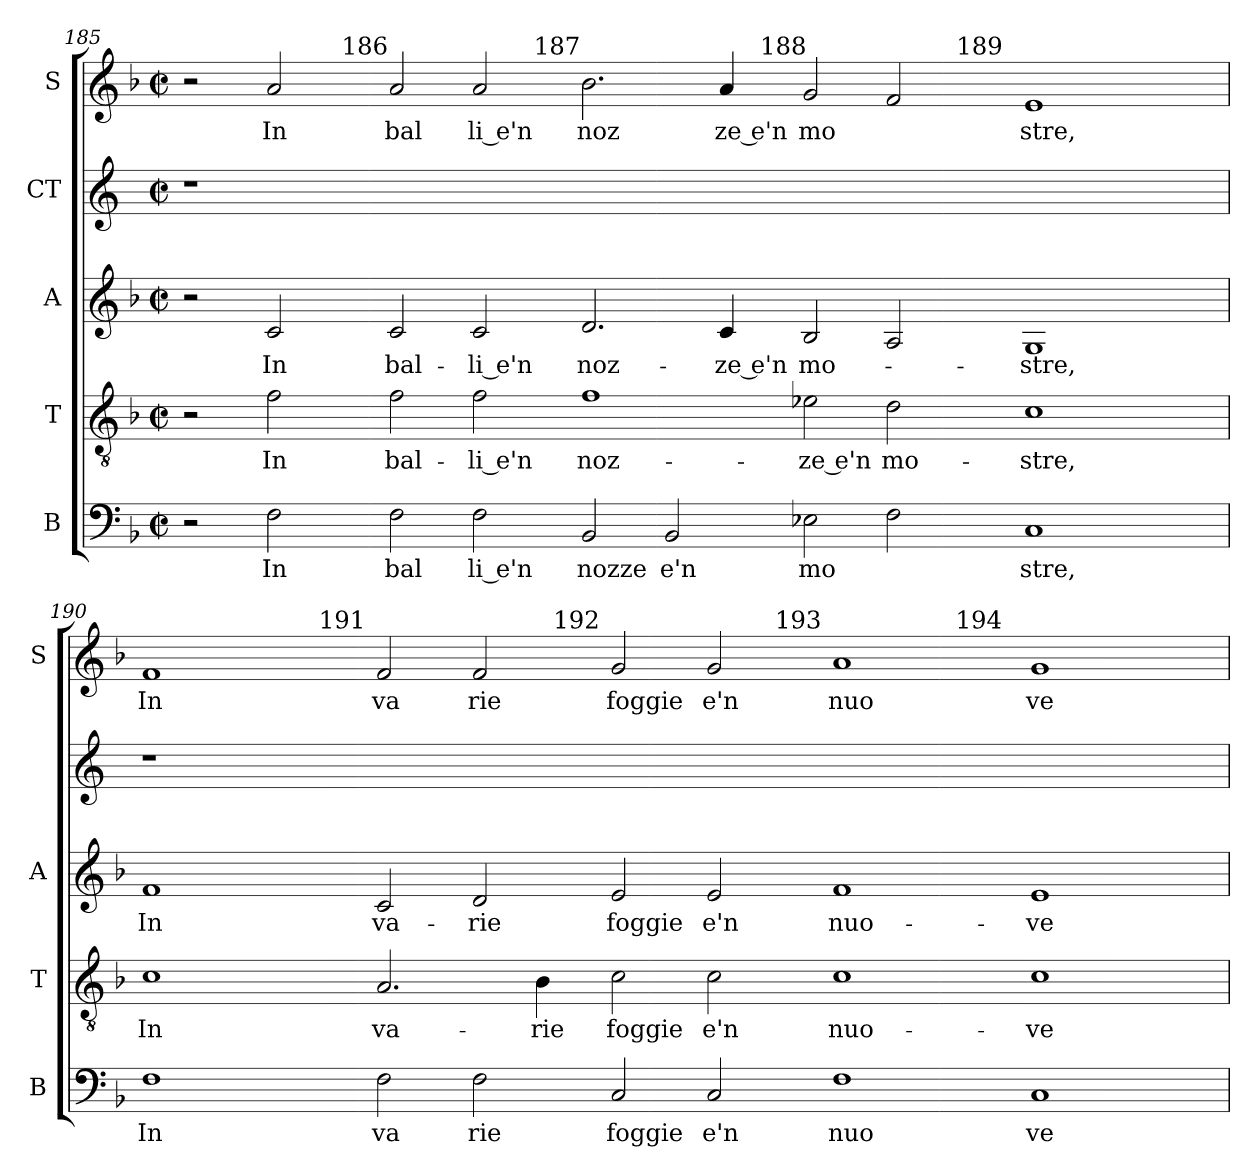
**kern	**text	**kern	**text	**kern	**text	**kern	**kern	**text
*part5	*part5	*part4	*part4	*part3	*part3	*part2	*part1	*part1
*staff5	*staff5	*staff4	*staff4	*staff3	*staff3	*staff2	*staff1	*staff1
*I"B	*	*I"T	*	*I"A	*	*I"CT	*I"S	*
*I'B	*	*I'T	*	*I'A	*	*	*I'S	*
!!LO:LB:g=z
*clefF4	*	*clefGv2	*	*clefG2	*	*clefG2	*clefG2	*
*k[b-]	*	*k[b-]	*	*k[b-]	*	*	*k[b-]	*
*F:	*	*F:	*	*F:	*	*	*F:	*
*M2/2	*	*M2/2	*	*M2/2	*	*M2/2	*M2/2	*
*met(c|)	*	*met(c|)	*	*met(c|)	*	*met(c|)	*met(c|)	*
=185	=185	=185	=185	=185	=185	=185	=185	=185
*	*	*	*	*	*	*	*^	*
*	*	*	*	*	*	*	*	*^	*
*	*	*	*	*	*	*	*	*	*^	*
2r	.	2r	.	2r	.	1r	2r	2ryy	1ryy	1ryy	.
!	!LO:LY:b:cj	!	!LO:LY:b:cj	!	!LO:LY:b:cj	!	!	!	!	!	!LO:LY:b:cj
2F\	In	2f\	In	2c/	In	.	2a/	4ryy	.	.	In
.	.	.	.	.	.	.	.	32.ryy	.	.	.
!	!	!	!	!	!	!	!	!LO:TX:a:t=186	!	!	!
.	.	.	.	.	.	.	.	1ryy	.	.	.
!	!LO:LY:b:cj	!	!LO:LY:b:cj	!	!LO:LY:b:cj	!	!	!	!	!	!LO:LY:b:cj
2F\	bal	2f\	bal-	2c/	bal-	00ryy	2a/	.	1ryy	1ryy	bal
!	!LO:LY:b:rj	!	!LO:LY:b:rj	!	!LO:LY:b:rj	!	!	!	!	!	!LO:LY:b:rj
2F\	li e'n	2f\	-li e'n	2c/	-li e'n	.	2a/	.	.	.	li e'n
!	!	!	!	!	!	!	!	!LO:TX:a:t=187	!	!	!
.	.	.	.	.	.	.	.	1ryy	.	.	.
!	!LO:LY:b:cj	!	!LO:LY:b:cj	!	!LO:LY:b:cj	!	!	!	!	!	!LO:LY:b:cj
2BB-/	nozze	1f	noz-	2.d/	noz-	.	2.b-\	.	2ryy	1ryy	noz
!	!LO:LY:b	!	!	!	!	!	!	!	!	!	!
2BB-/	e'n	.	.	.	.	.	.	.	4ryy	.	.
!	!	!	!	!	!LO:LY:b:rj	!	!	!	!	!	!LO:LY:b:rj
.	.	.	.	4c/	-ze e'n	.	4a/	.	16ryy	.	ze e'n
.	.	.	.	.	.	.	.	1ryy	.	.	.
.	.	.	.	.	.	.	.	.	64ryy	.	.
!	!	!	!	!	!	!	!	!	!LO:TX:a:t=188	!	!
.	.	.	.	.	.	.	.	.	1ryy	.	.
!	!LO:LY:b	!	!LO:LY:b:rj	!	!LO:LY:b	!	!	!	!	!	!LO:LY:b
2E-X\	mo	2e-X\	-ze e'n	2B-/	mo-	.	2g/	.	.	2ryy	mo
!	!	!	!LO:LY:b:cj	!	!	!	!	!	!	!	!
2F\	.	2d\	mo-	2A/	.	.	2f/	.	.	4ryy	.
.	.	.	.	.	.	.	.	.	.	32ryy	.
!	!	!	!	!	!	!	!	!	!	!LO:TX:a:t=189	!
.	.	.	.	.	.	.	.	.	.	1ryy	.
.	.	.	.	.	.	.	.	1ryy	.	.	.
.	.	.	.	.	.	.	.	.	1ryy	.	.
!	!LO:LY:b:cj	!	!LO:LY:b:cj	!	!LO:LY:b:cj	!	!	!	!	!	!LO:LY:b:cj
1C	stre,	1c	-stre,	1G	-stre,	.	1e	.	.	.	stre,
.	.	.	.	.	.	.	.	.	.	8..ryy	.
.	.	.	.	.	.	.	.	8ryy	.	.	.
.	.	.	.	.	.	.	.	.	8ryy	.	.
.	.	.	.	.	.	.	.	16ryy	.	.	.
.	.	.	.	.	.	.	.	.	32.ryy	.	.
.	.	.	.	.	.	.	.	64ryy	.	.	.
=190	=190	=190	=190	=190	=190	=190	=190	=190	=190	=190	=190
!	!LO:LY:b:cj	!	!LO:LY:b:cj	!	!LO:LY:b:cj	!	!	!	!	!	!LO:LY:b:cj
*	*	*	*	*	*	*	*	*	*v	*v	*
1F	In	1c	In	1f	In	1r	1f	2ryy	4%15ryy	In
.	.	.	.	.	.	.	.	4ryy	.	.
.	.	.	.	.	.	.	.	32ryy	.	.
!	!	!	!	!	!	!	!	!LO:TX:a:t=191	!	!
.	.	.	.	.	.	.	.	1ryy	.	.
!	!LO:LY:b:cj	!	!LO:LY:b:cj	!	!LO:LY:b:cj	!	!	!	!	!LO:LY:b:cj
2F\	va	2.A/	va-	2c/	va-	00ryy	2f/	.	.	va
!	!LO:LY:b:cj	!	!	!	!LO:LY:b:cj	!	!	!	!	!LO:LY:b:cj
2F\	rie	.	.	2d/	-rie	.	2f/	.	.	rie
!	!	!	!LO:LY:b:cj	!	!	!	!	!	!	!
.	.	4B-\	-rie	.	.	.	.	.	.	.
!	!	!	!	!	!	!	!	!LO:TX:a:t=192	!	!
.	.	.	.	.	.	.	.	1ryy	.	.
!	!LO:LY:b:cj	!	!LO:LY:b:cj	!	!LO:LY:b:cj	!	!	!	!	!LO:LY:b:cj
2C/	foggie	2c\	foggie	2e/	foggie	.	2g/	.	.	foggie
!	!LO:LY:b	!	!LO:LY:b	!	!LO:LY:b	!	!	!	!	!LO:LY:b
2C/	e'n	2c\	e'n	2e/	e'n	.	2g/	.	.	e'n
!	!	!	!	!	!	!	!	!LO:TX:a:t=193	!	!
.	.	.	.	.	.	.	.	1ryy	.	.
!	!LO:LY:b:cj	!	!LO:LY:b:cj	!	!LO:LY:b:cj	!	!	!	!	!LO:LY:b:cj
1F	nuo	1c	nuo-	1f	nuo-	.	1a	.	.	nuo
!	!	!	!	!	!	!	!	!	!LO:TX:a:t=194	!
.	.	.	.	.	.	.	.	.	1ryy	.
.	.	.	.	.	.	.	.	1ryy	.	.
!	!LO:LY:b:cj	!	!LO:LY:b:cj	!	!LO:LY:b:cj	!	!	!	!	!LO:LY:b:cj
1C	ve	1c	-ve	1e	-ve	.	1g	.	.	ve
.	.	.	.	.	.	.	.	.	4ryy	.
.	.	.	.	.	.	.	.	8..ryy	.	.
*	*	*	*	*	*	*	*v	*v	*v	*
=	=	=	=	=	=	=	=	=
*-	*-	*-	*-	*-	*-	*-	*-	*-
